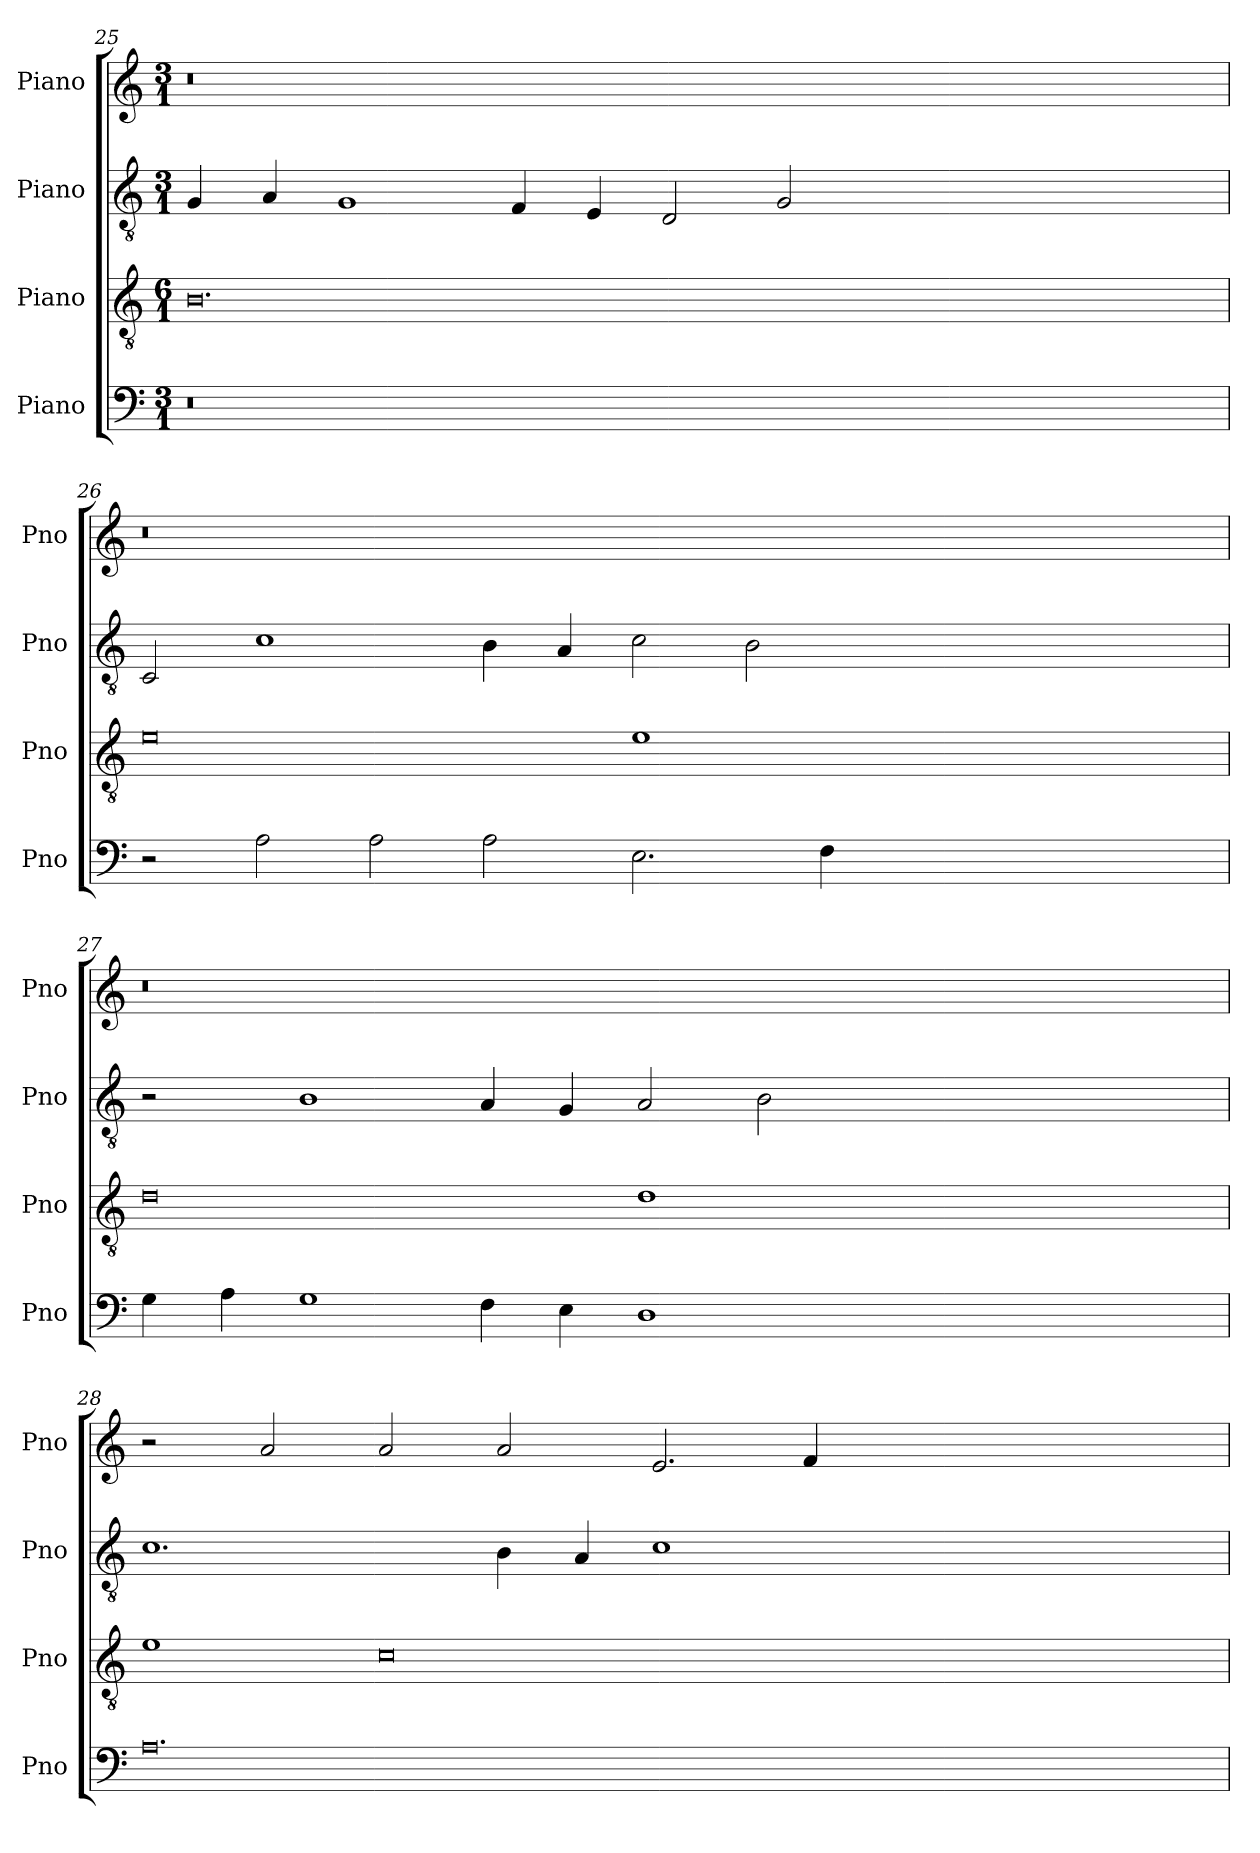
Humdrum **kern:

**kern	**kern	**kern	**kern
*part4	*part3	*part2	*part1
*staff4	*staff3	*staff2	*staff1
*I"Piano	*I"Piano	*I"Piano	*I"Piano
*I'Pno	*I'Pno	*I'Pno	*I'Pno
*clefF4	*clefGv2	*clefGv2	*clefG2
*k[]	*k[]	*k[]	*k[]
*M3/1	*M6/1	*M3/1	*M3/1
=25	=25	=25	=25
0.r	0.B	4G/	0.r
.	.	4A/	.
.	.	1G	.
.	.	4F/	.
.	.	4E/	.
.	.	2D/	.
.	.	2G/	.
0.ryy	0.ryy	0.ryy	0.ryy
!!LO:LB:g=z
=26	=26	=26	=26
2r	0e	2C/	0.r
2A\	.	1c	.
2A\	.	.	.
2A\	.	4B\	.
.	.	4A/	.
2.E\	1e	2c\	.
.	.	2B\	.
4F\	.	.	.
0.ryy	0.ryy	0.ryy	0.ryy
!!LO:PB:g=z
=27	=27	=27	=27
4G\	0d	2r	0.r
4A\	.	.	.
1G	.	1B	.
4F\	.	4A/	.
4E\	.	4G/	.
1D	1d	2A/	.
.	.	2B\	.
0.ryy	0.ryy	0.ryy	0.ryy
!!LO:LB:g=z
=28	=28	=28	=28
0.A	1e	1.c	2r
.	.	.	2a/
.	0c	.	2a/
.	.	4B\	2a/
.	.	4A/	.
.	.	1c	2.e/
.	.	.	4f/
0.ryy	0.ryy	0.ryy	0.ryy
=	=	=	=
*-	*-	*-	*-
